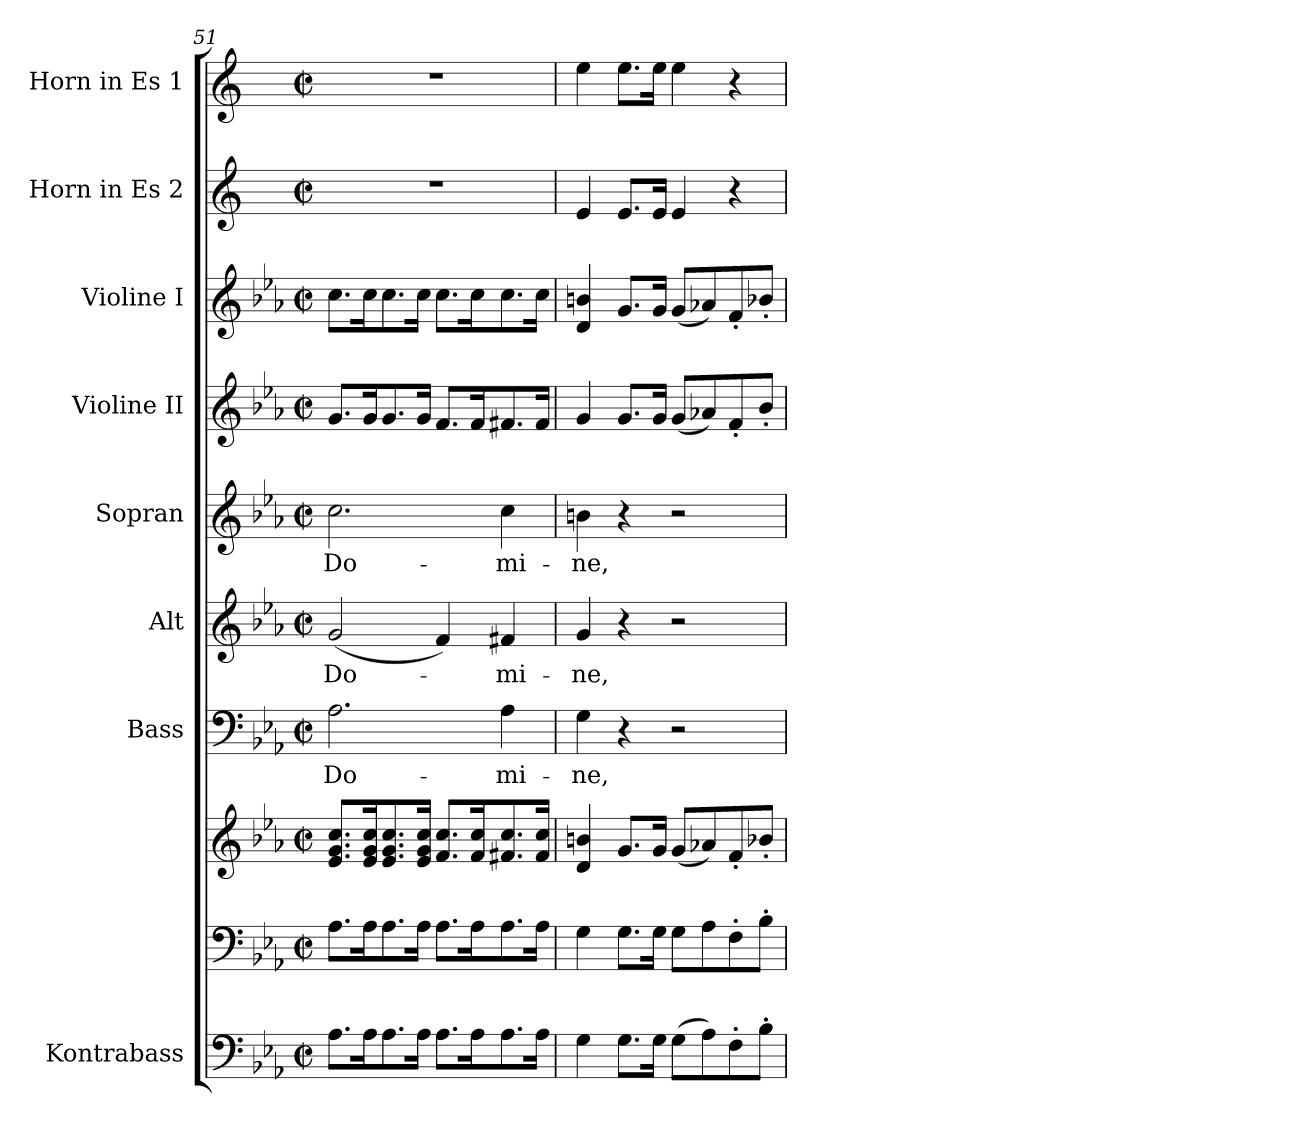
**kern	**kern	**kern	**kern	**text	**kern	**text	**kern	**text	**kern	**kern	**kern	**kern
*part9	*part8	*part8	*part7	*part7	*part6	*part6	*part5	*part5	*part4	*part3	*part2	*part1
*staff10	*staff9	*staff8	*staff7	*staff7	*staff6	*staff6	*staff5	*staff5	*staff4	*staff3	*staff2	*staff1
*I"Kontrabass	*	*	*I"Bass	*	*I"Alt	*	*I"Sopran	*	*I"Violine II	*I"Violine I	*I"Horn in Es 2	*I"Horn in Es 1
*I'Kb.	*	*	*I'B.	*	*I'A.	*	*I'S.	*	*I'Vl. II	*I'Vl. I	*	*
*clefF4	*clefF4	*clefG2	*clefF4	*	*clefG2	*	*clefG2	*	*clefG2	*clefG2	*clefG2	*clefG2
*ITrd7c12	*	*	*	*	*	*	*	*	*	*	*ITrd4c7	*ITrd4c7
*k[b-e-a-]	*k[b-e-a-]	*k[b-e-a-]	*k[b-e-a-]	*	*k[b-e-a-]	*	*k[b-e-a-]	*	*k[b-e-a-]	*k[b-e-a-]	*k[b-]	*k[b-]
*E-:	*E-:	*E-:	*E-:	*	*E-:	*	*E-:	*	*E-:	*E-:	*F:	*F:
*M2/2	*M2/2	*M2/2	*M2/2	*	*M2/2	*	*M2/2	*	*M2/2	*M2/2	*M2/2	*M2/2
*met(c|)	*met(c|)	*met(c|)	*met(c|)	*	*met(c|)	*	*met(c|)	*	*met(c|)	*met(c|)	*met(c|)	*met(c|)
=51	=51	=51	=51	=51	=51	=51	=51	=51	=51	=51	=51	=51
!	!	!	!	!LO:LY:b	!	!LO:LY:b	!	!LO:LY:b	!	!	!	!
8.AA-\L	8.A-\L	8.e-/ 8.g/ 8.cc/L	2.A-\	Do-	(<2g/	Do-	2.cc\	Do-	8.g/L	8.cc\L	1r	1r
16AA-\k	16A-\k	16e-/ 16g/ 16cc/k	.	.	.	.	.	.	16g/k	16cc\k	.	.
8.AA-\	8.A-\	8.e-/ 8.g/ 8.cc/	.	.	.	.	.	.	8.g/	8.cc\	.	.
16AA-\Jk	16A-\Jk	16e-/ 16g/ 16cc/Jk	.	.	.	.	.	.	16g/Jk	16cc\Jk	.	.
8.AA-\L	8.A-\L	8.f/ 8.cc/L	.	.	4f/)	.	.	.	8.f/L	8.cc\L	.	.
16AA-\k	16A-\k	16f/ 16cc/k	.	.	.	.	.	.	16f/k	16cc\k	.	.
!	!	!	!	!LO:LY:b	!	!LO:LY:b	!	!LO:LY:b	!	!	!	!
8.AA-\	8.A-\	8.f#X/ 8.cc/	4A-\	-mi-	4f#X/	-mi-	4cc\	-mi-	8.f#X/	8.cc\	.	.
16AA-\Jk	16A-\Jk	16f#/ 16cc/Jk	.	.	.	.	.	.	16f#/Jk	16cc\Jk	.	.
=52	=52	=52	=52	=52	=52	=52	=52	=52	=52	=52	=52	=52
!	!	!	!	!LO:LY:b	!	!LO:LY:b	!	!LO:LY:b	!	!	!	!
4GG\	4G\	4d/ 4bn/	4G\	-ne,	4g/	-ne,	4bn\	-ne,	4g/	4d/ 4bn/	4A/	4a\
8.GG\L	8.G\L	8.g/L	4r	.	4r	.	4r	.	8.g/L	8.g/L	8.A/L	8.a\L
16GG\Jk	16G\Jk	16g/Jk	.	.	.	.	.	.	16g/Jk	16g/Jk	16A/Jk	16a\Jk
(>8GG\L	8G\L	(<8g/L	2r	.	2r	.	2r	.	(<8g/L	(<8g/L	4A/	4a\
8AA-\)	8A-\	8a-X/)	.	.	.	.	.	.	8a-X/)	8a-X/)	.	.
8FF'>\	8F'>\	8f'</	.	.	.	.	.	.	8f'</	8f'</	4r	4r
8BB-'>\J	8B-'>\J	8b-X'</J	.	.	.	.	.	.	8b-'</J	8b-X'</J	.	.
=	=	=	=	=	=	=	=	=	=	=	=	=
*-	*-	*-	*-	*-	*-	*-	*-	*-	*-	*-	*-	*-
